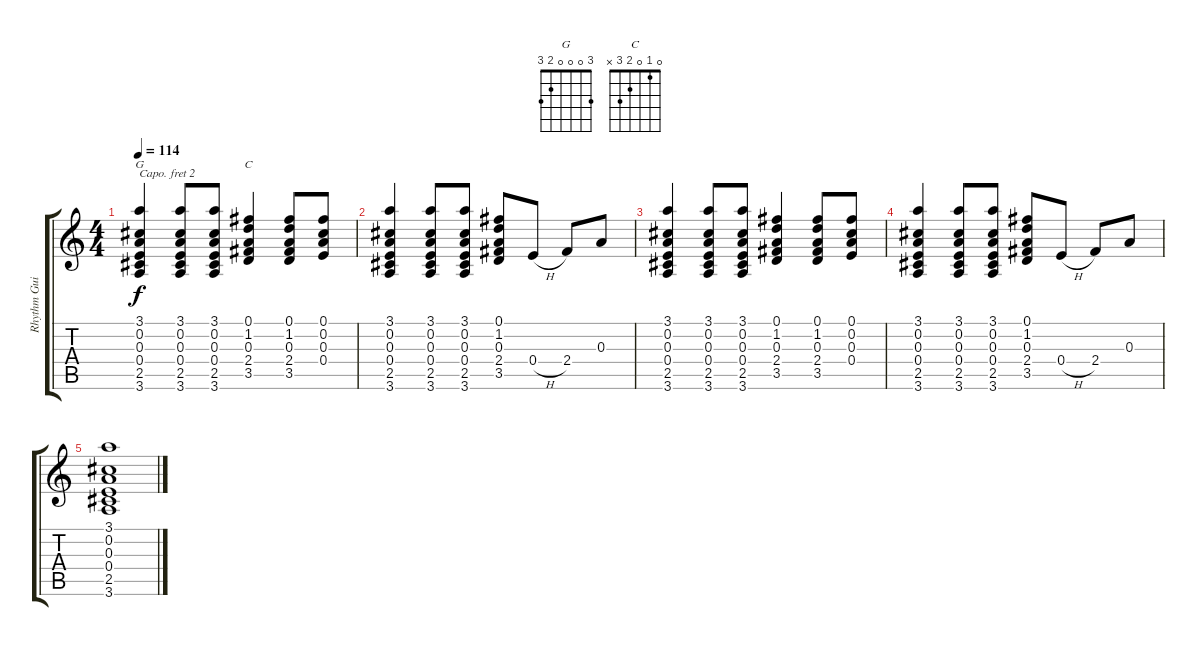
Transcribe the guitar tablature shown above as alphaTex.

\track ("Rhythm Guitar 1" "Rhythm Gui") {instrument distortionguitar}
\staff {score tabs}
\capo 2
\tuning (E4 B3 G3 D3 A2 E2) {hide}
\chord ("G" 3 0 0 0 2 3)
\chord ("C" 0 1 0 2 3 x)
\ts (4 4)
\tempo 114
\clef g2
\ks c
(3.1 0.2 0.3 0.4 2.5 3.6).4{ch "G" dy f} (3.1 0.2 0.3 0.4 2.5 3.6).8 (3.1 0.2 0.3 0.4 2.5 3.6).8 (0.1 1.2 0.3 2.4 3.5).4{ch "C"} (0.1 1.2 0.3 2.4 3.5).8 (0.1 0.2 0.3 0.4).8 |
(3.1 0.2 0.3 0.4 2.5 3.6).4 (3.1 0.2 0.3 0.4 2.5 3.6).8 (3.1 0.2 0.3 0.4 2.5 3.6).8 (0.1 1.2 0.3 2.4 3.5).8 0.4{h}.8 2.4.8 0.3.8 |
(3.1 0.2 0.3 0.4 2.5 3.6).4 (3.1 0.2 0.3 0.4 2.5 3.6).8 (3.1 0.2 0.3 0.4 2.5 3.6).8 (0.1 1.2 0.3 2.4 3.5).4 (0.1 1.2 0.3 2.4 3.5).8 (0.1 0.2 0.3 0.4).8 |
(3.1 0.2 0.3 0.4 2.5 3.6).4 (3.1 0.2 0.3 0.4 2.5 3.6).8 (3.1 0.2 0.3 0.4 2.5 3.6).8 (0.1 1.2 0.3 2.4 3.5).8 0.4{h}.8 2.4.8 0.3.8 |
(3.1 0.2 0.3 0.4 2.5 3.6).1
